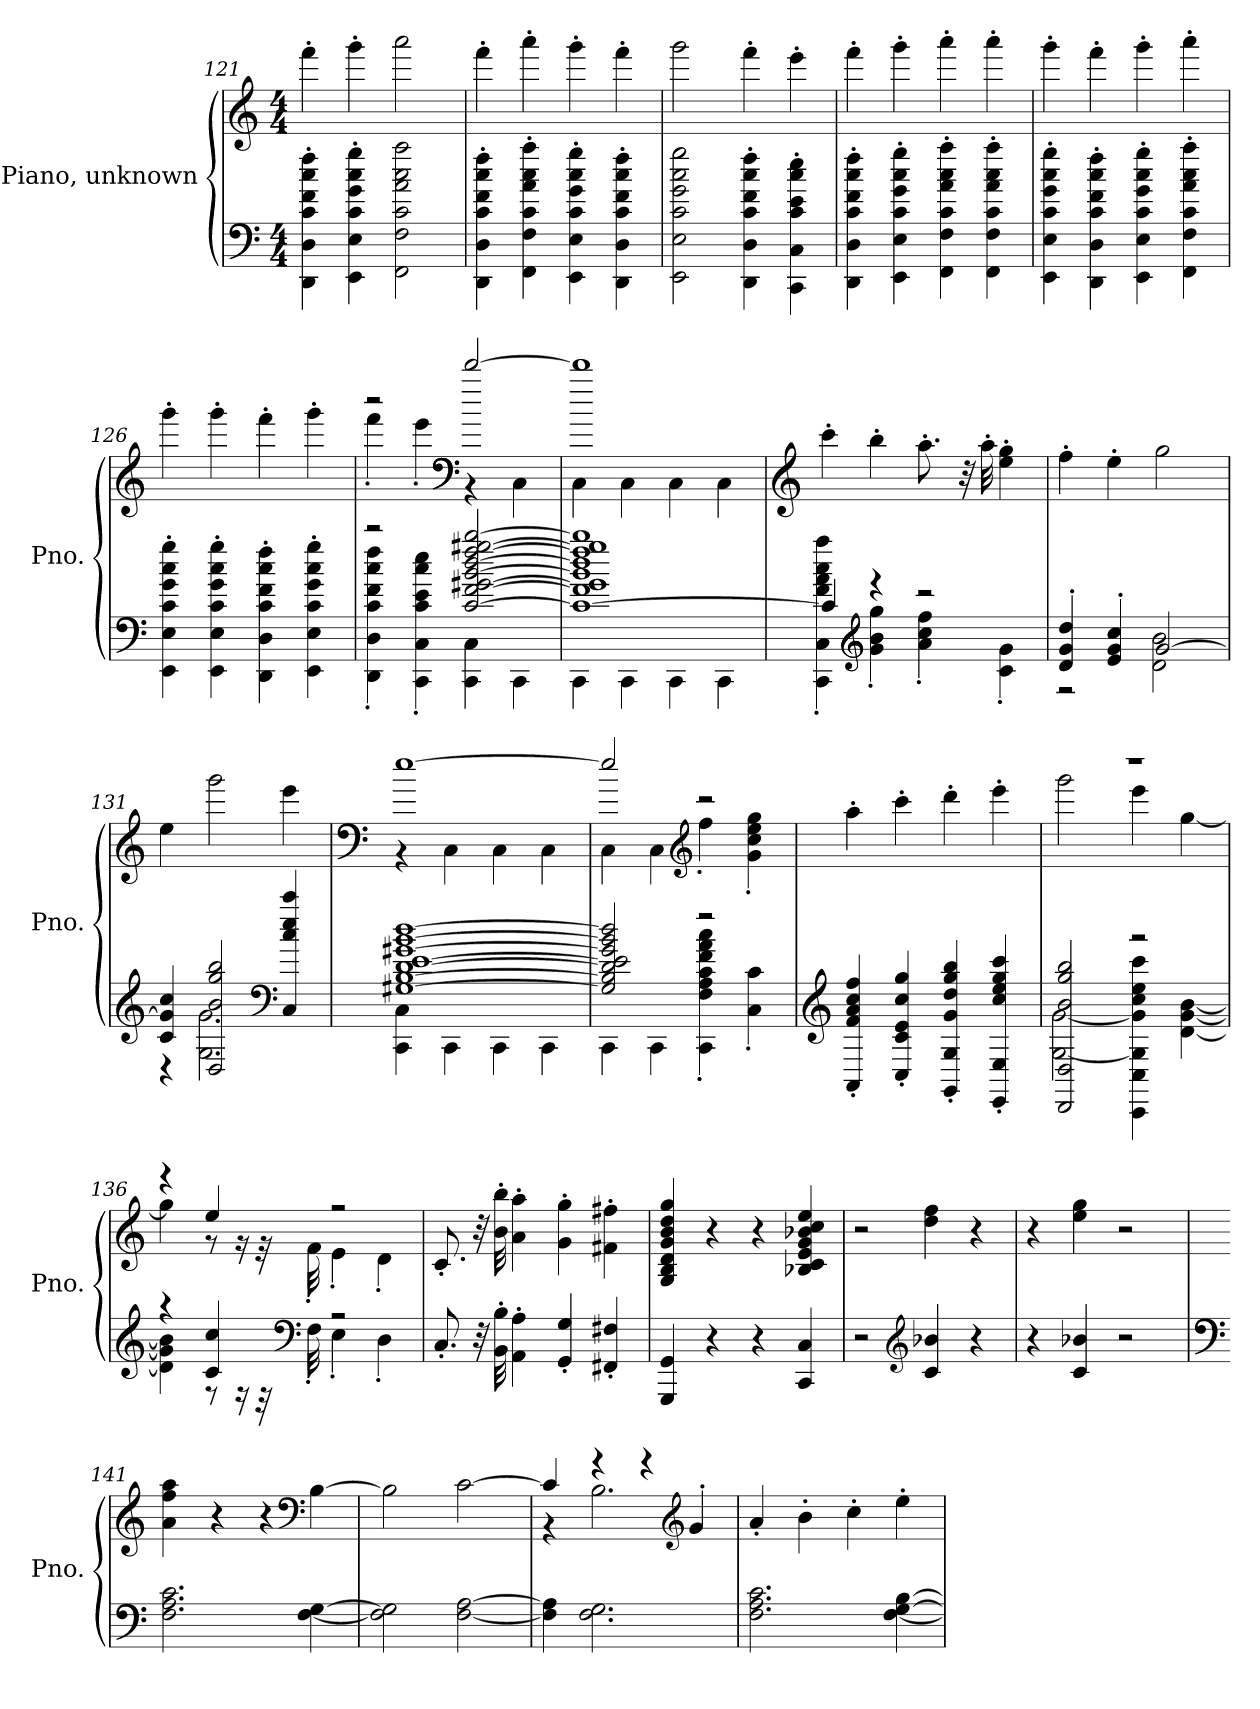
**kern	**kern
*part1	*part1
*staff2	*staff1
*I"Piano, unknown	*
*I'Pno.	*
*clefF4	*clefG2
*k[]	*k[]
*M4/4	*M4/4
=121	=121
4DD\' 4D\' 4c\' 4f\' 4cc\' 4ff\'	4fff'\
4EE\' 4E\' 4c\' 4g\' 4cc\' 4gg\'	4ggg'\
2FF\ 2F\ 2c\ 2a\ 2cc\ 2aa\	2aaa\
=122	=122
4DD\' 4D\' 4c\' 4f\' 4cc\' 4ff\'	4fff'\
4FF\' 4F\' 4c\' 4a\' 4cc\' 4aa\'	4aaa'\
4EE\' 4E\' 4c\' 4g\' 4cc\' 4gg\'	4ggg'\
4DD\' 4D\' 4c\' 4f\' 4cc\' 4ff\'	4fff'\
=123	=123
2EE\ 2E\ 2c\ 2g\ 2cc\ 2gg\	2ggg\
4DD\' 4D\' 4c\' 4f\' 4cc\' 4ff\'	4fff'\
4CC\' 4C\' 4c\' 4e\' 4cc\' 4ee\'	4eee'\
=124	=124
4DD\' 4D\' 4c\' 4f\' 4cc\' 4ff\'	4fff'\
4EE\' 4E\' 4c\' 4g\' 4cc\' 4gg\'	4ggg'\
4FF\' 4F\' 4c\' 4a\' 4cc\' 4aa\'	4aaa'\
4FF\' 4F\' 4c\' 4a\' 4cc\' 4aa\'	4aaa'\
=125	=125
4EE\' 4E\' 4c\' 4g\' 4cc\' 4gg\'	4ggg'\
4DD\' 4D\' 4c\' 4f\' 4cc\' 4ff\'	4fff'\
4EE\' 4E\' 4c\' 4g\' 4cc\' 4gg\'	4ggg'\
4FF\' 4F\' 4c\' 4a\' 4cc\' 4aa\'	4aaa'\
=126	=126
4EE\' 4E\' 4c\' 4g\' 4cc\' 4gg\'	4ggg'\
4EE\' 4E\' 4c\' 4g\' 4cc\' 4gg\'	4ggg'\
4DD\' 4D\' 4c\' 4f\' 4cc\' 4ff\'	4fff'\
4EE\' 4E\' 4c\' 4g\' 4cc\' 4gg\'	4ggg'\
!!LO:LB:g=z
=127	=127
*^	*^
2r	4DD\' 4D\' 4c\' 4f\' 4cc\' 4ff\'	2r	4fff'\
.	4CC\' 4C\' 4c\' 4e\' 4cc\' 4ee\'	.	4eee'\
*	*	*clefF4	*
[2c/ [2f/ [2g#X/ [2b/ [2dd/ [2ff/ [2gg#X/ [2bb/	4CC\ 4C\	[2ddd/	4r
.	4CC\	.	4C\
=128	=128	=128	=128
1c_ 1f] 1g#] 1b] 1dd] 1ff] 1gg#] 1bb]	4CC\	1ddd]	4C\
.	4CC\	.	4C\
.	4CC\	.	4C\
.	4CC\	.	4C\
*	*	*v	*v
=129	=129	=129
*	*	*clefG2
4c/]	4CC\' 4C\' 4f\' 4a\' 4cc\' 4aa\'	4ccc'\
*clefG2	*	*
4r	4g\' 4b\' 4gg\'	4bb'\
2r	4a\' 4cc\' 4ff\'	8.aa'\
.	.	32r
.	.	32aa'\
.	4c\' 4g\'	4ee\' 4gg\'
=130	=130	=130
4d/' 4g/' 4dd/'	2r	4ff'\
4e/' 4g/' 4cc/'	.	4ee'\
[2g/	2d\ 2b\	2gg\
=131	=131	=131
4c/ 4g/] 4cc/	4r	4ee\
2D/ 2b/ 2gg/ 2bb/	2.G\ 2.g\	2ggg\
*clefF4	*	*
4C/ 4cc/ 4ee/ 4ccc/	.	4eee\
!!LO:PB:g=z
=132	=132	=132
*	*	*clefF4
*	*	*^
[1G#X [1B [1d [1e [1g#X [1b [1dd	4CC\ 4C\	[1ee	4r
.	4CC\	.	4C\
.	4CC\	.	4C\
.	4CC\	.	4C\
=133	=133	=133	=133
2G#/] 2B/] 2d/] 2e/] 2g#/] 2b/] 2dd/]	4CC\	2ee/]	4C\
.	4CC\	.	4C\
*	*	*clefG2	*
2r	4CC\' 4F\' 4A\' 4c\' 4f\' 4a\' 4cc\'	2r	4ff'\
.	4C\' 4c\'	.	4g\' 4cc\' 4ee\' 4gg\'
*v	*v	*	*
*	*v	*v
=134	=134
*clefG2	*
4AA/' 4f/' 4a/' 4cc/' 4ff/'	4aa'\
4C/' 4c/' 4e/' 4cc/' 4gg/'	4ccc'\
4GG/' 4G/' 4g/' 4dd/' 4gg/' 4bb/'	4ddd'\
4EE/' 4E/' 4cc/' 4ee/' 4gg/' 4ccc/'	4eee'\
=135	=135
*^	*^
2DD/ 2D/ 2b/ 2gg/ 2bb/	[2G\ [2g\	1r	2ggg\
2r	4CC\ 4C\ 4G\] 4g\] 4cc\ 4ee\ 4ccc\	.	4eee\
.	[4d\ [4g\ [4b\	.	[4gg\
=136	=136	=136	=136
4r	4d\] 4g\] 4b\]	4r	4gg\]
4c/ 4cc/	8r	4ee/	8r
.	16r	.	16r
.	32r	.	32r
*clefF4	*	*	*
.	32F'\	.	32f'\
2r	4E'\	2r	4e'\
.	4D'\	.	4d'\
*v	*v	*	*
*	*v	*v
!!LO:LB:g=z
=137	=137
8.C'/	8.c'/
32r	32r
32BB\' 32B\'	32b\' 32bb\'
4AA\' 4A\'	4a\' 4aa\'
4GG/' 4G/'	4g\' 4gg\'
4FF#X/' 4F#X/'	4f#X\' 4ff#X\'
=138	=138
4GGG/ 4GG/	4G/ 4B/ 4d/ 4g/ 4b/ 4dd/ 4gg/
4r	4r
4r	4r
4CC/ 4C/	4B-X/ 4c/ 4e/ 4g/ 4b-X/ 4cc/ 4ee/
=139	=139
2r	2r
*clefG2	*
4c/ 4b-X/	4dd\ 4ff\
4r	4r
=140	=140
4r	4r
4c/ 4b-X/	4ee\ 4gg\
2r	2r
=141	=141
*clefF4	*
2.F\ 2.A\ 2.c\	4a\ 4ff\ 4aa\
.	4r
.	4r
*	*clefF4
[4F\ [4G\	[4B\
=142	=142
2F\] 2G\]	2B\]
[2F\ [2A\	[2c\
=143	=143
*	*^
4F\] 4A\]	4c/]	4r
2.F\ 2.G\	4r	2.B\
.	4r	.
*	*clefG2	*
.	4g'/	.
*	*v	*v
!!LO:LB:g=z
=144	=144
2.F\ 2.A\ 2.c\	4a'/
.	4b'\
.	4cc'\
[4F\ [4G\ [4B\	4ee'\
=	=
*-	*-
